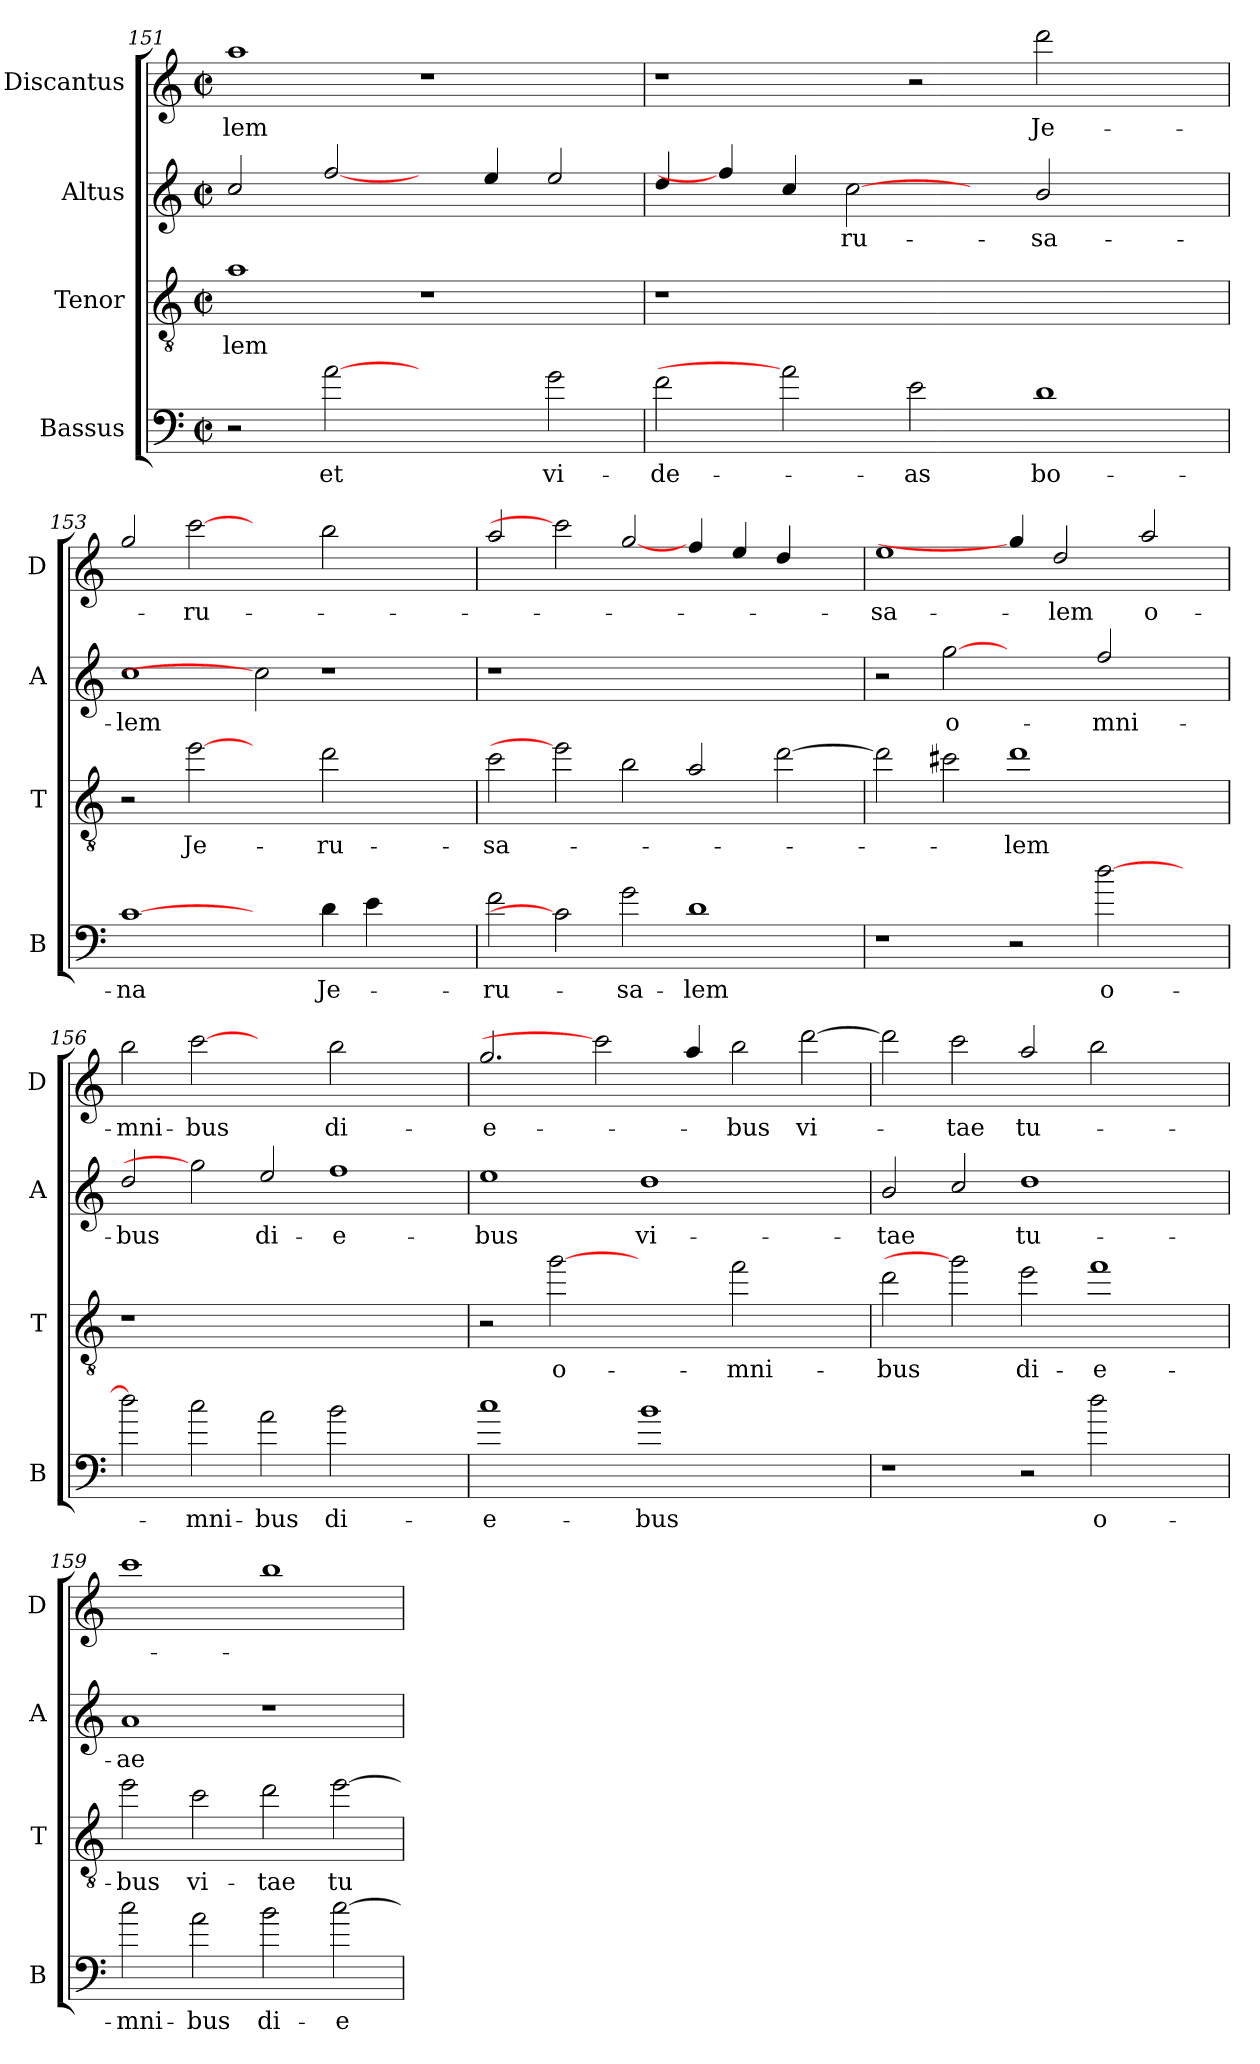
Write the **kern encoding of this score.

**kern	**text	**kern	**text	**kern	**text	**kern	**text
*part4	*part4	*part3	*part3	*part2	*part2	*part1	*part1
*staff4	*staff4	*staff3	*staff3	*staff2	*staff2	*staff1	*staff1
*I"Bassus	*	*I"Tenor	*	*I"Altus	*	*I"Discantus	*
*I'B	*	*I'T	*	*I'A	*	*I'D	*
*clefF4	*	*clefGv2	*	*clefG2	*	*clefG2	*
*ITrd7c12	*	*ITrd7c12	*	*ITrd7c12	*	*ITrd7c12	*
*k[]	*	*k[]	*	*k[]	*	*k[]	*
*C:	*	*C:	*	*C:	*	*C:	*
*M2/2	*	*M2/2	*	*M2/2	*	*M2/2	*
*met(c|)	*	*met(c|)	*	*met(c|)	*	*met(c|)	*
=151	=151	=151	=151	=151	=151	=151	=151
!	!	!	!LO:LY:b	!	!	!	!LO:LY:b
2r	.	1A	-lem	2c/	.	1a	-lem
!	!LO:LY:b	!	!	!	!	!	!
[2A	et	.	.	[2f/	.	.	.
2ryy	.	1r	.	4ryy	.	1r	.
.	.	.	.	4e/	.	.	.
!	!LO:LY:b	!	!	!	!	!	!
2G\	vi-	.	.	2e/	.	.	.
=152	=152	=152	=152	=152	=152	=152	=152
!	!LO:LY:b	!	!	!	!	!	!
2F\	-de-	1r	.	4d/	.	1r	.
.	.	.	.	4f/]	.	.	.
2A]	.	.	.	4c/	.	.	.
!	!	!	!	!	!LO:LY:b	!	!
.	.	.	.	[2c	-ru-	.	.
!	!LO:LY:b	!	!	!	!	!	!
2E\	-as	1.ryy	.	.	.	2r	.
.	.	.	.	4ryy	.	.	.
!	!LO:LY:b	!	!	!	!LO:LY:b	!	!LO:LY:b
1D	bo-	.	.	2B/	-sa-	2dd\	Je-
.	.	.	.	2ryy	.	2ryy	.
!!LO:PB:g=z
=153	=153	=153	=153	=153	=153	=153	=153
!	!LO:LY:b	!	!	!	!LO:LY:b	!	!
[1C	-na	2r	.	1c	-lem	2g/	.
!	!	!	!LO:LY:b	!	!	!	!LO:LY:b
.	.	[2e	Je-	.	.	[2cc	-ru-
2ryy	.	2ryy	.	2c]	.	2ryy	.
!	!LO:LY:b	!	!LO:LY:b	!	!	!	!
4D\	Je-	2d\	-ru-	1r	.	2b\	.
4E\	.	.	.	.	.	.	.
2ryy	.	2ryy	.	.	.	2ryy	.
=154	=154	=154	=154	=154	=154	=154	=154
!	!LO:LY:b	!	!LO:LY:b	!	!	!	!
2F\	-ru-	2c\	-sa-	1r	.	2a/	.
2C]	.	2e]	.	.	.	2cc]	.
!	!LO:LY:b	!	!	!	!	!	!
2G\	-sa-	2B\	.	1.ryy	.	[2g/	.
!	!LO:LY:b	!	!	!	!	!	!
1D	-lem	2A/	.	.	.	4f/	.
.	.	.	.	.	.	4e/	.
.	.	[2d\	.	.	.	4d/	.
.	.	.	.	.	.	4ryy	.
=155	=155	=155	=155	=155	=155	=155	=155
!	!	!	!	!	!	!	!LO:LY:b
1r	.	2d\]	.	2r	.	1e	-sa-
!	!	!	!	!	!LO:LY:b	!	!
.	.	2c#X\	.	[2g	o-	.	.
!	!	!	!LO:LY:b	!	!	!	!
2r	.	1d	-lem	2ryy	.	4g/]	.
!	!	!	!	!	!	!	!LO:LY:b
.	.	.	.	.	.	2d/	-lem
!	!LO:LY:b	!	!	!	!LO:LY:b	!	!
[2d\	o-	.	.	2f/	-mni-	.	.
!	!	!	!	!	!	!	!LO:LY:b
.	.	.	.	.	.	2a/	o-
4ryy	.	4ryy	.	4ryy	.	.	.
=156	=156	=156	=156	=156	=156	=156	=156
!	!	!	!	!	!LO:LY:b	!	!LO:LY:b
2d\]	.	1r	.	2d/	-bus	2b\	-mni-
!	!LO:LY:b	!	!	!	!	!	!LO:LY:b
2c\	-mni-	.	.	2g]	.	[2cc	-bus
!	!LO:LY:b	!	!	!	!LO:LY:b	!	!
2A\	-bus	1.ryy	.	2e/	di-	2ryy	.
!	!LO:LY:b	!	!	!	!LO:LY:b	!	!LO:LY:b
2B\	di-	.	.	1f	-e-	2b\	di-
2ryy	.	.	.	.	.	2ryy	.
=157	=157	=157	=157	=157	=157	=157	=157
!	!LO:LY:b	!	!	!	!LO:LY:b	!	!LO:LY:b
1c	-e-	2r	.	1e	-bus	2.g/	-e-
!	!	!	!LO:LY:b	!	!	!	!
.	.	[2g	o-	.	.	.	.
.	.	.	.	.	.	2cc]	.
!	!LO:LY:b	!	!	!	!LO:LY:b	!	!
1B	-bus	2ryy	.	1d	vi-	.	.
.	.	.	.	.	.	4a/	.
!	!	!	!LO:LY:b	!	!	!	!LO:LY:b
.	.	2f\	-mni-	.	.	2b\	-bus
!	!	!	!	!	!	!	!LO:LY:b
2ryy	.	2ryy	.	2ryy	.	[2dd\	vi-
!!LO:LB:g=z
=158	=158	=158	=158	=158	=158	=158	=158
!	!	!	!LO:LY:b	!	!LO:LY:b	!	!
1r	.	2d\	-bus	2B/	-tae	2dd\]	.
!	!	!	!	!	!	!	!LO:LY:b
.	.	2g]	.	2c/	.	2cc\	-tae
!	!	!	!LO:LY:b	!	!LO:LY:b	!	!LO:LY:b
2r	.	2e\	di-	1d	tu-	2a/	tu-
!	!LO:LY:b	!	!LO:LY:b	!	!	!	!
2d\	o-	1f	-e-	.	.	2b\	.
2ryy	.	.	.	2ryy	.	2ryy	.
=159	=159	=159	=159	=159	=159	=159	=159
!	!LO:LY:b	!	!LO:LY:b	!	!LO:LY:b	!	!
2c\	-mni-	2e\	-bus	1A	-ae	1cc	.
!	!LO:LY:b	!	!LO:LY:b	!	!	!	!
2A\	-bus	2c\	vi-	.	.	.	.
!	!LO:LY:b	!	!LO:LY:b	!	!	!	!
2B\	di-	2d\	-tae	1r	.	1b	.
!	!LO:LY:b	!	!LO:LY:b	!	!	!	!
[2c\	-e-	[2e\	tu-	.	.	.	.
=	=	=	=	=	=	=	=
*-	*-	*-	*-	*-	*-	*-	*-
